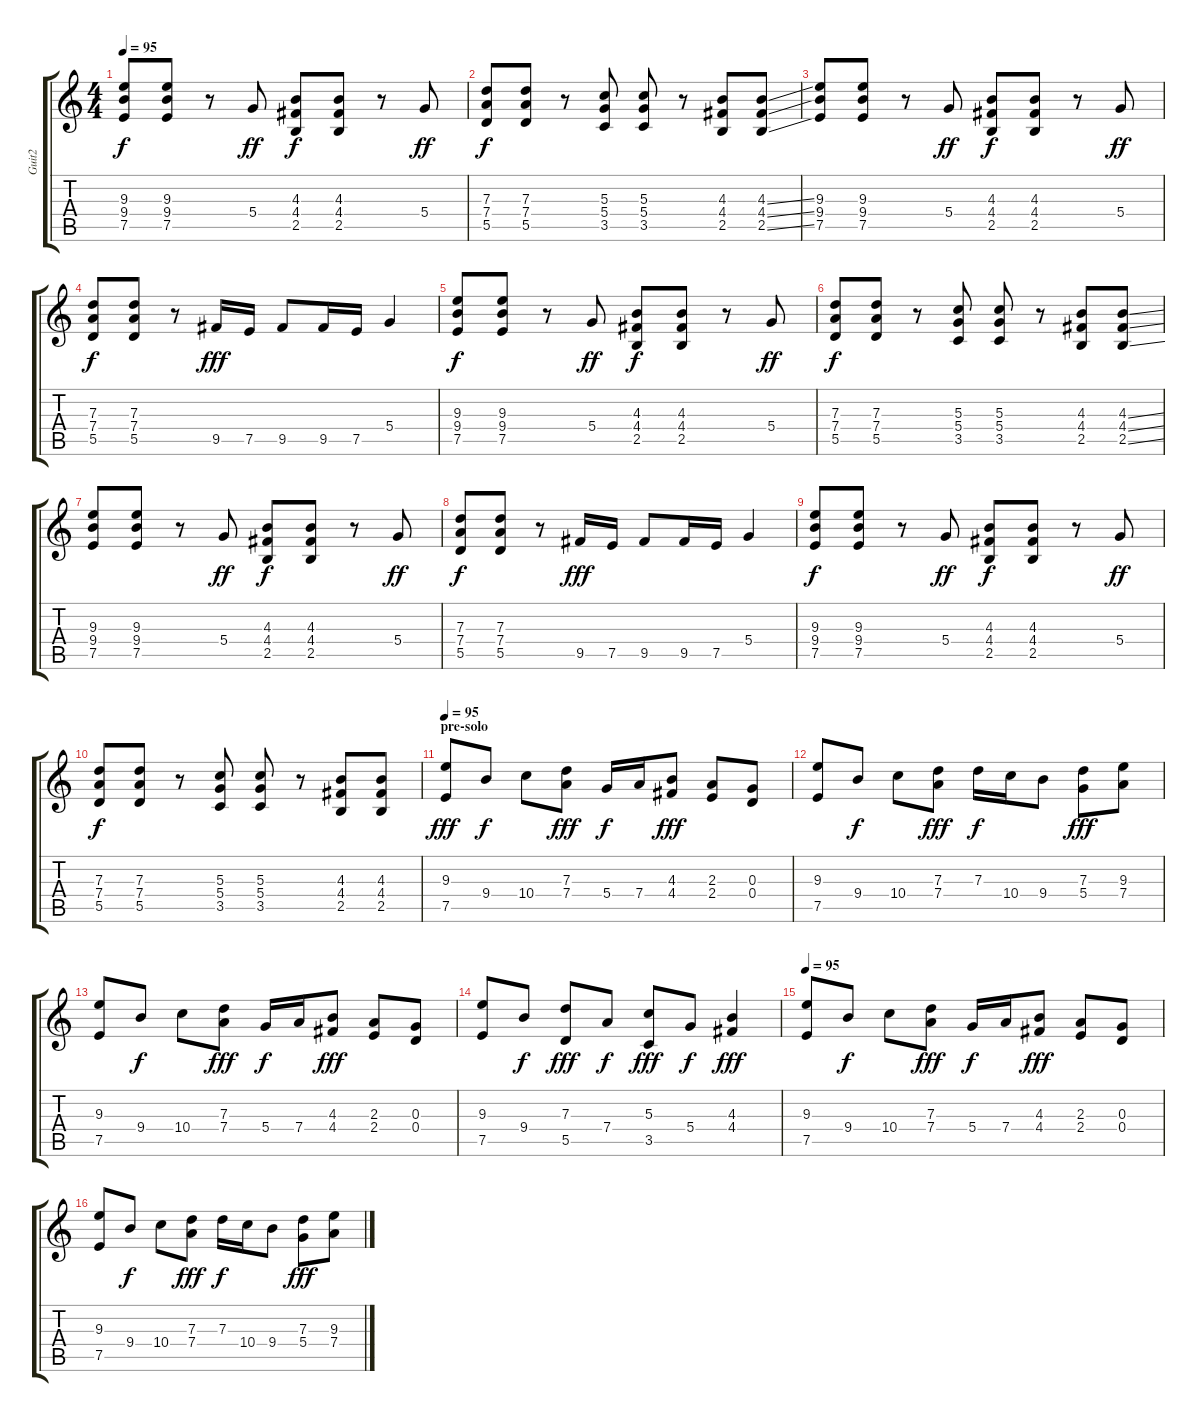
\track ("Guit2" "Guit2") {instrument electricguitarclean}
\staff {score tabs}
\tuning (E4 B3 G3 D3 A2 E2) {hide}
\ts (4 4)
\tempo 95
\clef g2
\ks c
(9.3 9.4 7.5).8{dy f} (9.3 9.4 7.5).8 r.8 5.4.8{dy ff} (4.3 4.4 2.5).8{dy f} (4.3 4.4 2.5).8 r.8 5.4.8{dy ff} |
(7.3 7.4 5.5).8{dy f} (7.3 7.4 5.5).8 r.8 (5.3 5.4 3.5).8 (5.3 5.4 3.5).8 r.8 (4.3 4.4 2.5).8 (4.3{ss} 4.4{ss} 2.5{ss}).8 |
(9.3 9.4 7.5).8{instrument overdrivenguitar} (9.3 9.4 7.5).8 r.8 5.4.8{dy ff} (4.3 4.4 2.5).8{dy f} (4.3 4.4 2.5).8 r.8 5.4.8{dy ff} |
(7.3 7.4 5.5).8{dy f} (7.3 7.4 5.5).8 r.8 9.5.16{dy fff} 7.5.16 9.5.8 9.5.16 7.5.16 5.4.4 |
(9.3 9.4 7.5).8{dy f} (9.3 9.4 7.5).8 r.8 5.4.8{dy ff} (4.3 4.4 2.5).8{dy f} (4.3 4.4 2.5).8 r.8 5.4.8{dy ff} |
(7.3 7.4 5.5).8{dy f} (7.3 7.4 5.5).8 r.8 (5.3 5.4 3.5).8 (5.3 5.4 3.5).8 r.8 (4.3 4.4 2.5).8 (4.3{ss} 4.4{ss} 2.5{ss}).8 |
(9.3 9.4 7.5).8 (9.3 9.4 7.5).8 r.8 5.4.8{dy ff} (4.3 4.4 2.5).8{dy f} (4.3 4.4 2.5).8 r.8 5.4.8{dy ff} |
(7.3 7.4 5.5).8{dy f} (7.3 7.4 5.5).8 r.8 9.5.16{dy fff} 7.5.16 9.5.8 9.5.16 7.5.16 5.4.4 |
(9.3 9.4 7.5).8{dy f} (9.3 9.4 7.5).8 r.8 5.4.8{dy ff} (4.3 4.4 2.5).8{dy f} (4.3 4.4 2.5).8 r.8 5.4.8{dy ff} |
(7.3 7.4 5.5).8{dy f} (7.3 7.4 5.5).8 r.8 (5.3 5.4 3.5).8 (5.3 5.4 3.5).8 r.8 (4.3 4.4 2.5).8 (4.3 4.4 2.5).8 |
\section ("" "pre-solo")
\tempo 95
(9.3 7.5).8{dy fff instrument distortionguitar} 9.4.8{dy f} 10.4.8 (7.3 7.4).8{dy fff} 5.4.16{dy f} 7.4.16 (4.3 4.4).8{dy fff} (2.3 2.4).8 (0.3 0.4).8 |
(9.3 7.5).8 9.4.8{dy f} 10.4.8 (7.3 7.4).8{dy fff} 7.3.16{dy f} 10.4.16 9.4.8 (7.3 5.4).8{dy fff} (9.3 7.4).8 |
(9.3 7.5).8 9.4.8{dy f} 10.4.8 (7.3 7.4).8{dy fff} 5.4.16{dy f} 7.4.16 (4.3 4.4).8{dy fff} (2.3 2.4).8 (0.3 0.4).8 |
(9.3 7.5).8 9.4.8{dy f} (7.3 5.5).8{dy fff} 7.4.8{dy f} (5.3 3.5).8{dy fff} 5.4.8{dy f} (4.3 4.4).4{dy fff} |
\tempo 95
(9.3 7.5).8{instrument distortionguitar} 9.4.8{dy f} 10.4.8 (7.3 7.4).8{dy fff} 5.4.16{dy f} 7.4.16 (4.3 4.4).8{dy fff} (2.3 2.4).8 (0.3 0.4).8 |
(9.3 7.5).8 9.4.8{dy f} 10.4.8 (7.3 7.4).8{dy fff} 7.3.16{dy f} 10.4.16 9.4.8 (7.3 5.4).8{dy fff} (9.3 7.4).8
